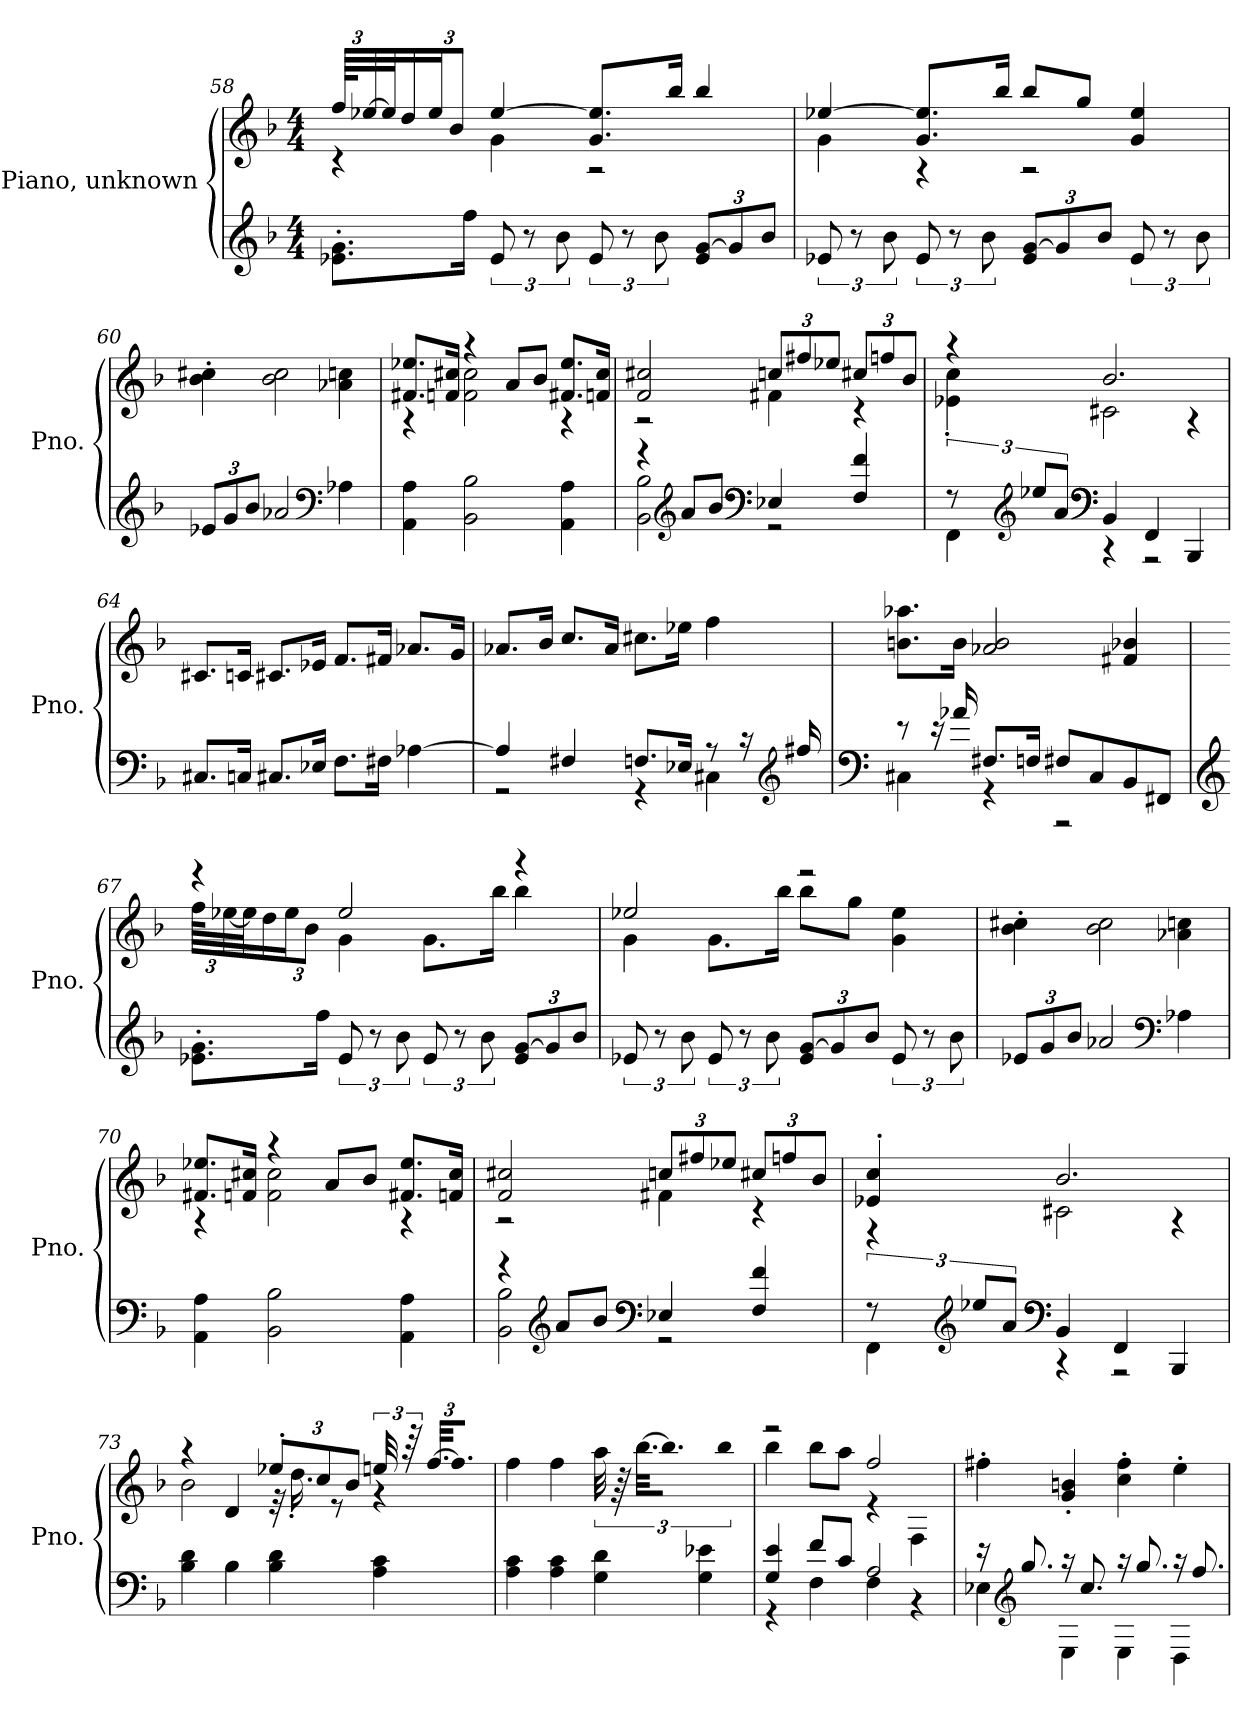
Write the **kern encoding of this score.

**kern	**kern
*part1	*part1
*staff2	*staff1
*I"Piano, unknown	*
*I'Pno.	*
!!LO:LB:g=z
*clefG2	*clefG2
*k[b-]	*k[b-]
*M4/4	*M4/4
*	*Xbrackettup
=58	=58
*	*^
8.e-X\' 8.g\'L	96ff/KLLL	4r
.	[48ee-X/	.
.	32ee-/J]	.
.	16dd/	.
.	24ee-/J	.
.	12b-/J	.
16ff\Jk	.	.
12e-/	[4ee-/	4g\
12r	.	.
12b-\	.	.
12e-/	8.g/ 8.ee-/]L	2r
12r	.	.
12b-\	.	.
.	16bb-/Jk	.
*Xbrackettup	*	*
12e-/ [12g/L	4bb-/	.
12g/]	.	.
12b-/J	.	.
=59	=59	=59
*brackettup	*	*
12e-X/	[4ee-X/	4g\
12r	.	.
12b-\	.	.
12e-/	8.g/ 8.ee-/]L	4r
12r	.	.
12b-\	.	.
.	16bb-/Jk	.
*Xbrackettup	*	*
12e-/ [12g/L	8bb-/L	2r
12g/]	.	.
.	8gg/J	.
12b-/J	.	.
*brackettup	*	*
12e-/	4g/ 4ee-/	.
12r	.	.
12b-\	.	.
*	*v	*v
=60	=60
*Xbrackettup	*
12e-X/L	4b-\' 4cc#X\'
12g/	.
12b-/J	.
2a-X/	2b-\ 2cc#\
*clefF4	*
4A-X\	4a-X\ 4ccn\
!!LO:PB:g=z
=61	=61
*	*^
4AA\ 4A\	8.f#X/ 8.ee-X/L	4r
.	16fn/ 16cc#X/Jk	.
2BB-\ 2B-\	4r	2f\ 2cc#\
.	8a/L	.
.	8b-/J	.
4AA\ 4A\	8.f#X/ 8.ee-/L	4r
.	16fn/ 16cc#/Jk	.
=62	=62	=62
*^	*	*
4r	2BB-\ 2B-\	2f/ 2cc#X/	2r
*clefG2	*	*	*
8a/L	.	.	.
8b-/J	.	.	.
*clefF4	*	*	*
4E-X/	2r	12ccn/L	4f#X\
.	.	12ff#X/	.
.	.	12ee-X/J	.
4F/ 4f/	.	12cc#X/L	4r
.	.	12ffn/	.
.	.	12b-/J	.
=63	=63	=63	=63
*brackettup	*	*	*
12r	4FF\	4r	4e-X\' 4cc\'
*clefG2	*	*	*
12ee-X/L	.	.	.
12a/J	.	.	.
*clefF4	*	*	*
4BB-/	4r	2.b-/	2c#X\
4FF/	2r	.	.
4BBB-/	.	.	4r
*v	*v	*	*
*	*v	*v
!!LO:LB:g=z
=64	=64
8.C#X/L	8.c#X/L
16Cn/Jk	16cn/Jk
8.C#X/L	8.c#X/L
16E-X/Jk	16e-X/Jk
8.F\L	8.f/L
16F#X\Jk	16f#X/Jk
[4A-X\	8.a-X/L
.	16g/Jk
=65	=65
*^	*
4A-/]	2r	8.a-X/L
.	.	16b-/Jk
4F#X/	.	8.cc/L
.	.	16a-/Jk
8.Fn/L	4r	8.cc#X\L
16E-X/Jk	.	16ee-X\Jk
8r	4C#X\	4ff\
16r	.	.
*clefG2	*	*
16ff#X/	.	.
!!LO:LB:g=z
=66	=66	=66
*clefF4	*	*
8r	4C#X\	8.bn\ 8.aa-X\L
16r	.	.
16a-X/	.	16b\Jk
8.F#X/L	4r	2a-X/ 2b/
16Fn/Jk	.	.
8F#X/L	2r	.
8C#/	.	.
8BB-/	.	4f#X/ 4b-X/
8FF#X/J	.	.
*v	*v	*
=67	=67
*clefG2	*
*	*^
8.e-X\' 8.g\'L	4r	96ff\KLLL
.	.	[48ee-X\
.	.	32ee-\J]
.	.	16dd\
.	.	24ee-\J
.	.	12b-\J
16ff\Jk	.	.
12e-/	2ee-/	4g\
12r	.	.
12b-\	.	.
12e-/	.	8.g\L
12r	.	.
12b-\	.	.
.	.	16bb-\Jk
*Xbrackettup	*	*
12e-/ [12g/L	4r	4bb-\
12g/]	.	.
12b-/J	.	.
!!LO:LB:g=z	!!
=68	=68	=68
*brackettup	*	*
12e-X/	2ee-X/	4g\
12r	.	.
12b-\	.	.
12e-/	.	8.g\L
12r	.	.
12b-\	.	.
.	.	16bb-\Jk
*Xbrackettup	*	*
12e-/ [12g/L	2r	8bb-\L
12g/]	.	.
.	.	8gg\J
12b-/J	.	.
*brackettup	*	*
12e-/	.	4g\ 4ee-\
12r	.	.
12b-\	.	.
*	*v	*v
=69	=69
*Xbrackettup	*
12e-X/L	4b-\' 4cc#X\'
12g/	.
12b-/J	.
2a-X/	2b-\ 2cc#\
*clefF4	*
4A-X\	4a-X\ 4ccn\
=70	=70
*	*^
4AA\ 4A\	8.f#X/ 8.ee-X/L	4r
.	16fn/ 16cc#X/Jk	.
2BB-\ 2B-\	4r	2f\ 2cc#\
.	8a/L	.
.	8b-/J	.
4AA\ 4A\	8.f#X/ 8.ee-/L	4r
.	16fn/ 16cc#/Jk	.
!!LO:LB:g=z	!!
=71	=71	=71
*^	*	*
4r	2BB-\ 2B-\	2f/ 2cc#X/	2r
*clefG2	*	*	*
8a/L	.	.	.
8b-/J	.	.	.
*clefF4	*	*	*
4E-X/	2r	12ccn/L	4f#X\
.	.	12ff#X/	.
.	.	12ee-X/J	.
4F/ 4f/	.	12cc#X/L	4r
.	.	12ffn/	.
.	.	12b-/J	.
=72	=72	=72	=72
*brackettup	*	*	*
12r	4FF\	4e-X/' 4cc/'	4r
*clefG2	*	*	*
12ee-X/L	.	.	.
12a/J	.	.	.
*clefF4	*	*	*
4BB-/	4r	2.b-/	2c#X\
4FF/	2r	.	.
4BBB-/	.	.	4r
*v	*v	*	*
=73	=73	=73
4B-\ 4d\	4r	2b-\
4B-\	4d/	.
4B-\ 4d\	12ee-X'/L	32r
.	.	16.dd'\
.	12cc/	.
.	.	8r
.	12b-/J	.
*	*brackettup	*
4A\ 4c\	48een/	4r
.	96r	.
.	[48.ff/KKL	.
.	8.ff/J]	.
*	*v	*v
!!LO:LB:g=z
=74	=74
4A\ 4c\	4ff\
4A\ 4c\	4ff\
4G\ 4d\	48aa\
.	96r
.	[48.bb-\KKL
.	8.bb-\J]
4G\ 4e-X\	4bb-\
=75	=75
*^	*^
4G/ 4e/	4r	2r	4bb-\
8f/L	4F\	.	8bb-\L
8c/J	.	.	8aa\J
2A/	4F\	2ff/	4r
.	4r	.	4F\
*	*	*v	*v
=76	=76	=76
16r	4E-X\	4ff#X'\
*clefG2	*	*
8.gg/	.	.
16r	4E-\	4g/' 4bn/'
8.cc/	.	.
16r	4E-\	4cc\' 4ff#\'
8.gg/	.	.
16r	4D\	4ee'\
8.ff/	.	.
*v	*v	*
=	=
*-	*-
